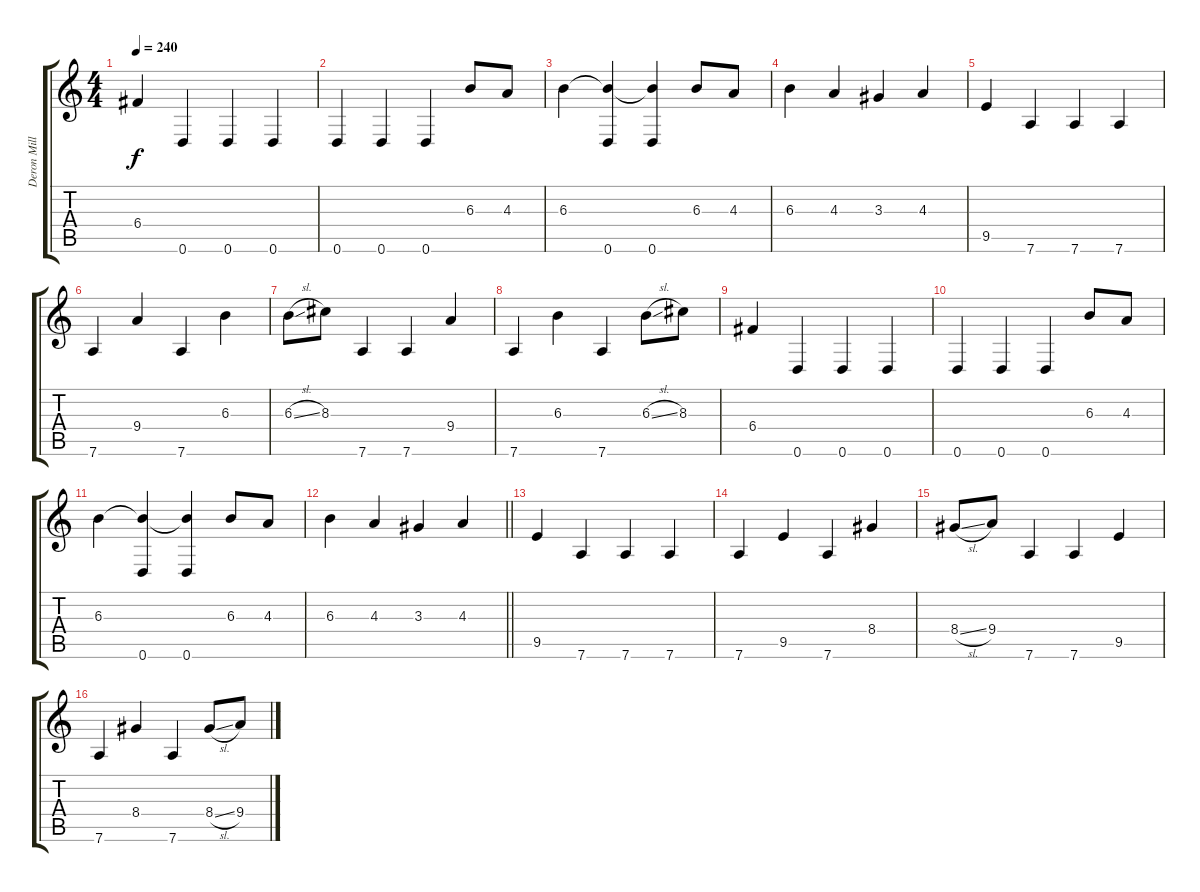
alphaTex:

\track ("Deron Miller" "Deron Mill") {instrument distortionguitar}
\staff {score tabs}
\tuning (D4 A3 F3 C3 G2 D2) {hide}
\ts (4 4)
\tempo 240
\clef g2
\ks c
6.4.4{dy f} 0.6.4 0.6.4 0.6.4 |
0.6.4 0.6.4 0.6.4 6.3.8 4.3.8 |
6.3.4 (6.3{t} 0.6).4 (6.3{t} 0.6).4 6.3.8 4.3.8 |
6.3.4 4.3.4 3.3.4 4.3.4 |
9.5.4 7.6.4 7.6.4 7.6.4 |
7.6.4 9.4.4 7.6.4 6.3.4 |
6.3{sl}.8 8.3.8 7.6.4 7.6.4 9.4.4 |
7.6.4 6.3.4 7.6.4 6.3{sl}.8 8.3.8 |
6.4.4 0.6.4 0.6.4 0.6.4 |
0.6.4 0.6.4 0.6.4 6.3.8 4.3.8 |
6.3.4 (6.3{t} 0.6).4 (6.3{t} 0.6).4 6.3.8 4.3.8 |
\barLineRight lightlight
6.3.4 4.3.4 3.3.4 4.3.4 |
\section ("" "")
9.5.4 7.6.4 7.6.4 7.6.4 |
7.6.4 9.5.4 7.6.4 8.4.4 |
8.4{sl}.8 9.4.8 7.6.4 7.6.4 9.5.4 |
7.6.4 8.4.4 7.6.4 8.4{sl}.8 9.4.8
